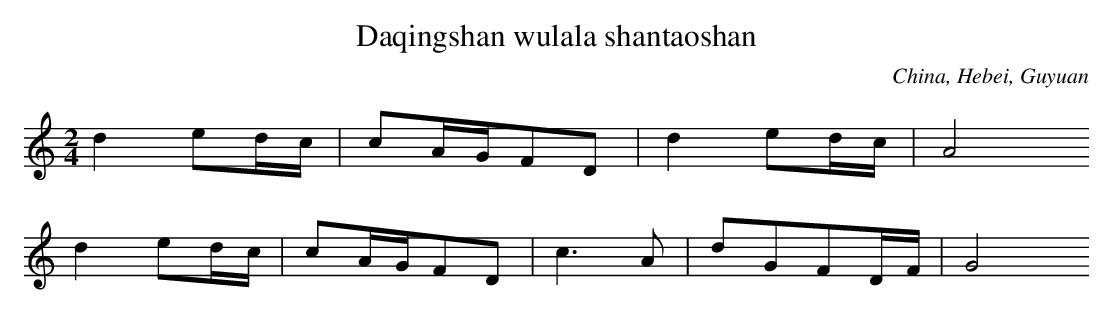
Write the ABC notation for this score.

X:1
T: Daqingshan wulala shantaoshan
O: China, Hebei, Guyuan
M: 2/4
L: 1/16
K: C
d4e2dc | c2AGF2D2 | d4e2dc | A8
d4e2dc | c2AGF2D2 | c6A2 | d2G2F2DF | G8
